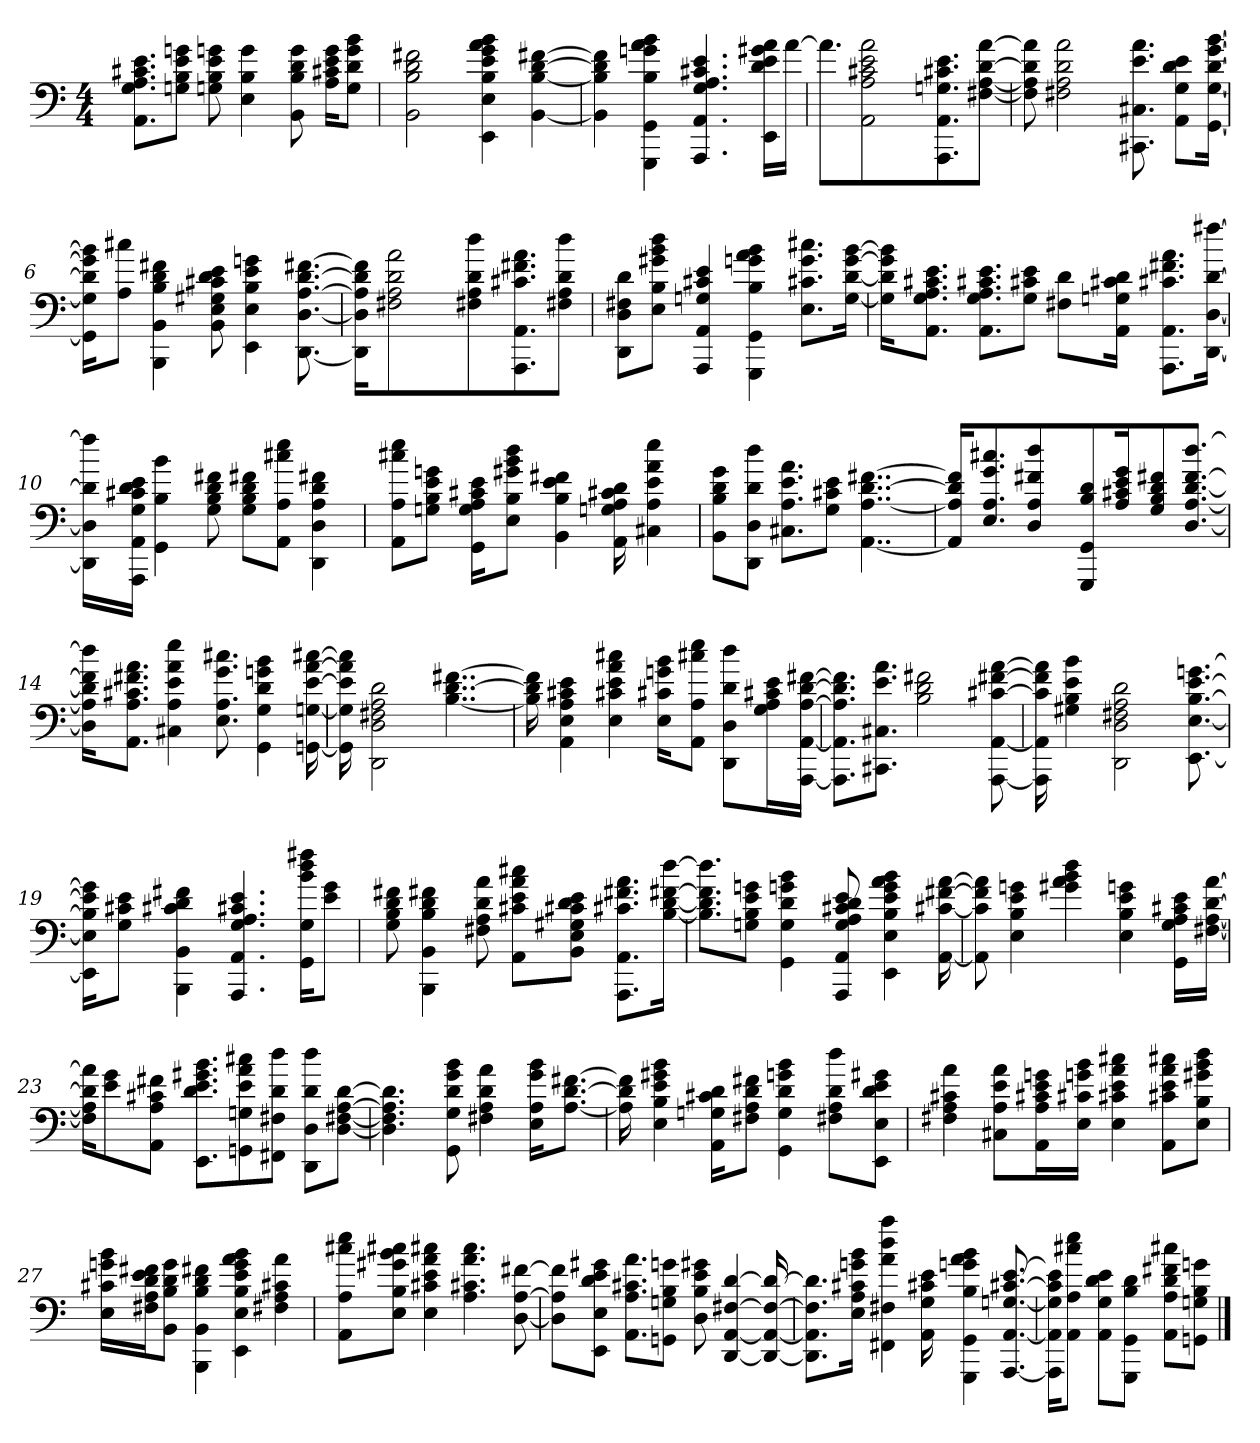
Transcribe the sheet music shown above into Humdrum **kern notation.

**kern
*part1
*staff1
*clefF4
*M4/4
*MM80
=1
8.AA\ 8.G 8.A 8.c#X 8.eL
8Gn\ 8B 8e 8gnJ
8Gn 8B 8e 8gn
4E 4B 4g
8BB 8B 8d 8g
16A\ 16c#X 16e 16gKL
8G\ 8d 8g 8bJ
=2
2BB 2B 2d 2f#X
4EE 4E 4B 4e 4g 4a 4b
[4BB [4B [4d [4f#X
=3
4BB] 4B] 4d] 4f#]
4GGG 4GG 4B 4gn 4a 4b
4.AAA 4.AA 4.G 4.A 4.c#X 4.e
16EE\ 16d 16e 16g#X 16aLL
[16a\JJ
=4
8.a]
2AA 2A 2c#X 2e 2a
8.AAA 8.AA 8.Gn 8.c#X 8.e
[8F#X [8A [8d [8aJ
=5
8F#] 8A] 8d] 8a]
2F#X 2A 2d 2a
8.CC#X 8.C#X 8.e 8.a
8AA\ 8G 8d 8eL
[16GG\ [16G [16d [16g [16bJk
=6
16GG\] 16G] 16d] 16g] 16b]KL
8A\ 8cc#XJ
4BBB 4BB 4B 4d 4f#X
8BB 8E 8G#X 8c#X 8d 8e
4EE 4E 4B 4e 4gn
[8.DD [8.D [8.A [8.d [8.f#X
=7
16DD] 16D] 16A] 16d] 16f#]
2F#X 2A 2d 2a
8F#X\ 8A 8d 8ddL
8.AAA\ 8.AA 8.c#X 8.f#X 8.aJ
8F#X 8A 8d 8ddJ
=8
8DD\ 8D 8F#X 8dL
8E\ 8B 8g#X 8b 8ddJ
4AAA 4AA 4Gn 4c#X 4e
4GGG 4GG 4B 4gn 4a 4b
8.E\ 8.c#X 8.g 8.cc#XL
[16G\ [16d [16g [16bJk
=9
16G\] 16d] 16g] 16b]KL
8.AA\ 8.G 8.A 8.c#X 8.eJ
8.AA\ 8.G 8.A 8.c#X 8.eL
8G\ 8c#X 8eJ
8F#X\ 8dL
16AA\ 16Gn 16c#X 16dJk
8.AAA\ 8.AA 8.c#X 8.f#X 8.aL
[16DD\ [16D [16d [16ff#XJk
=10
16DD\] 16D] 16d] 16ff#]LL
16AAA\ 16AA 16G 16c#X 16d 16eJJ
4GG 4B 4b
8G 8B 8d 8f#X
8G\ 8B 8d 8f#XL
8AA\ 8A 8cc#X 8eeJ
4DD 4D 4A 4d 4f#X
=11
8AA\ 8A 8cc#X 8eeL
8Gn\ 8B 8e 8gnJ
16GG\ 16G 16A 16c#X 16eKL
8E\ 8B 8g#X 8b 8ddJ
4BB 4B 4e 4f#X
16AA 16Gn 16A 16c#X 16d
4C#X 4A 4e 4a 4ee
=12
8BB\ 8B 8d 8gL
8DD\ 8D 8d 8ddJ
8.C#X\ 8.A 8.e 8.aL
8G\ 8c#X 8eJ
[4..AA [4..A [4..d [4..f#X
=13
16AA\] 16A] 16d] 16f#]KL
8.E\ 8.A 8.g 8.cc#XJ
4D 4A 4f#X 4dd
8GGG/ 8GG 8B 8dL
16A/ 16c#X 16e 16gK
8G/ 8B 8d 8f#XJ
[8.D [8.A [8.d [8.f# [8.ddJ
=14
16D\] 16A] 16d] 16f#] 16dd]KL
8.AA\ 8.A 8.c#X 8.f#X 8.aJ
4C#X 4A 4e 4a 4ee
8.E 8.A 8.g 8.cc#X
4GG 4G 4d 4gn 4b
[16GGn [16Gn [16e [16a [16cc#X
=15
16GG] 16G] 16e] 16a] 16cc#]
2DD 2D 2F#X 2A 2d
[4..B [4..d [4..f#X
=16
16B] 16d] 16f#]
4AA 4E 4A 4c#X 4e
4E 4c#X 4e 4a 4cc#X
16E\ 16c#X 16gn 16bKL
8AA\ 8A 8cc#X 8eeJ
8DD\ 8D 8d 8ddL
16G\ 16A 16c#X 16eL
[16AAA\ [16AA [16A [16d [16f#XJJ
=17
8.AAA\] 8.AA] 8.A] 8.d] 8.f#]L
8.CC#X\ 8.C#X 8.e 8.aJ
2B 2d 2f#X
[8AAA [8AA [8c#X [8f#X [8a
=18
16AAA] 16AA] 16c#] 16f#] 16a]
4G#X 4B 4e 4b
2DD 2D 2F#X 2A 2d
[8.EE [8.E [8.B [8.e [8.gn
=19
16EE\] 16E] 16B] 16e] 16g]KL
8G\ 8c#X 8eJ
4BBB 4BB 4c#X 4d 4f#X
4.AAA 4.AA 4.G 4.A 4.c#X 4.e
16GG\ 16G 16b 16dd 16ff#XKL
8e\ 8gJ
=20
8G 8B 8d 8f#X
4BBB 4BB 4B 4d 4f#X
8F#X 8A 8d 8a
8AA\ 8c#X 8e 8a 8cc#XL
8BB\ 8E 8G#X 8c#X 8d 8eJ
8.AAA\ 8.AA 8.c#X 8.f#X 8.aL
[16B\ [16d [16f#X [16ddJk
=21
8.B\] 8.d] 8.f#] 8.dd]L
8Gn\ 8B 8e 8gnJ
4GG 4G 4d 4gn 4b
8AAA 8AA 8G 8A 8c#X 8d 8e
4EE 4E 4B 4e 4g 4a 4b
[16AA [16c#X [16f#X [16a
=22
8AA] 8c#] 8f#] 8a]
4E 4B 4e 4gn
4g#X 4a 4b 4dd
4E 4B 4e 4gn
16GG\ 16G 16A 16c#X 16eLL
[16F#X\ [16A [16d [16aJJ
=23
16F#\] 16A] 16d] 16a]KL
8e\ 8g
8AA\ 8A 8c#X 8f#XJ
8.EE\ 8.d 8.e 8.g#X 8.bL
8GGn\ 8Gn 8e 8a 8cc#X
8FF#X\ 8F#X 8d 8ddJ
8DD\ 8D 8d 8ddL
[8D\ [8F#X [8A [8dJ
=24
4.D] 4.F#] 4.A] 4.d]
8GG 8G 8d 8g 8b
4F#X 4A 4d 4a
16E\ 16A 16g 16bKL
[8.A\ [8.d [8.f#XJ
=25
16A] 16d] 16f#]
4E 4B 4e 4g#X 4b
16AA\ 16Gn 16c#X 16dKL
8F#X\ 8A 8d 8f#XJ
4GG 4G 4d 4gn 4b
8F#X\ 8A 8d 8ddL
8EE\ 8E 8d 8e 8g#XJ
=26
4F#X 4A 4c#X 4a
8C#X\ 8A 8e 8aL
16AA\ 16A 16c#X 16e 16gnL
16E\ 16c#X 16gn 16bJJ
4E 4c#X 4e 4a 4cc#X
8AA\ 8c#X 8e 8a 8cc#XL
8E\ 8B 8g#X 8b 8ddJ
=27
16E\ 16c#X 16gn 16bLL
16F#X\ 16A 16d 16e 16f#XJ
8BB\ 8B 8d 8gJ
4BBB 4BB 4B 4d 4f#X
4EE 4E 4B 4e 4g 4a 4b
4F#X 4A 4c#X 4a
=28
8AA\ 8A 8cc#X 8eeL
8E\ 8B 8g#X 8b 8cc#XJ
4E 4c#X 4e 4a 4cc#X
4.A 4.c#X 4.a 4.cc#
[8D [8A [8f#X
=29
8D\] 8A] 8f#]L
8EE\ 8E 8d 8e 8g#XJ
8.AA\ 8.A 8.c#X 8.aL
8GGn\ 8Gn 8B 8gnJ
8D 8B 8e 8g#X
[4DD [4AA [4F#X [4d
16DD_ 16AA_ 16F#_ 16d_
=30
8.DD\] 8.AA] 8.F#] 8.d]L
16E\ 16A 16c#X 16gn 16bJk
4FF#X 4F#X 4a 4dd 4aa
16AA 16G 16c#X 16e
4GGG 4GG 4B 4gn 4a 4b
[8.AAA [8.AA [8.Gn [8.c#X [8.e
=31
16AAA\] 16AA] 16G] 16c#] 16e]KL
8AA\ 8A 8cc#X 8eeJ
8AA\ 8G 8d 8eL
8GGG\ 8GG 8B 8dJ
8AA\ 8A 8d 8f#X 8cc#XL
8GGn\ 8Gn 8B 8gnJ
==
*-
